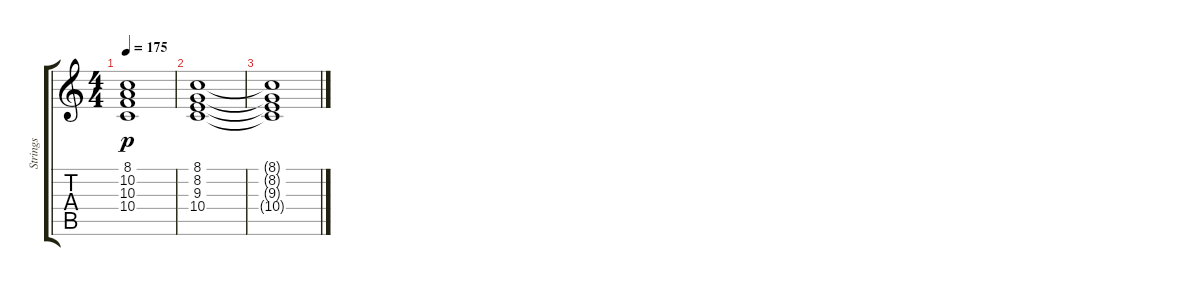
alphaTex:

\track ("Strings" "Strings") {instrument synthstrings2}
\staff {score tabs}
\tuning (E4 B3 G3 D3 A2 E2) {hide}
\ts (4 4)
\tempo 175
\clef g2
\ks c
(8.1{t} 10.2{t} 10.3{t} 10.4{t}).1{dy p} |
(8.1 8.2 9.3 10.4).1 |
(8.1{t} 8.2{t} 9.3{t} 10.4{t}).1
